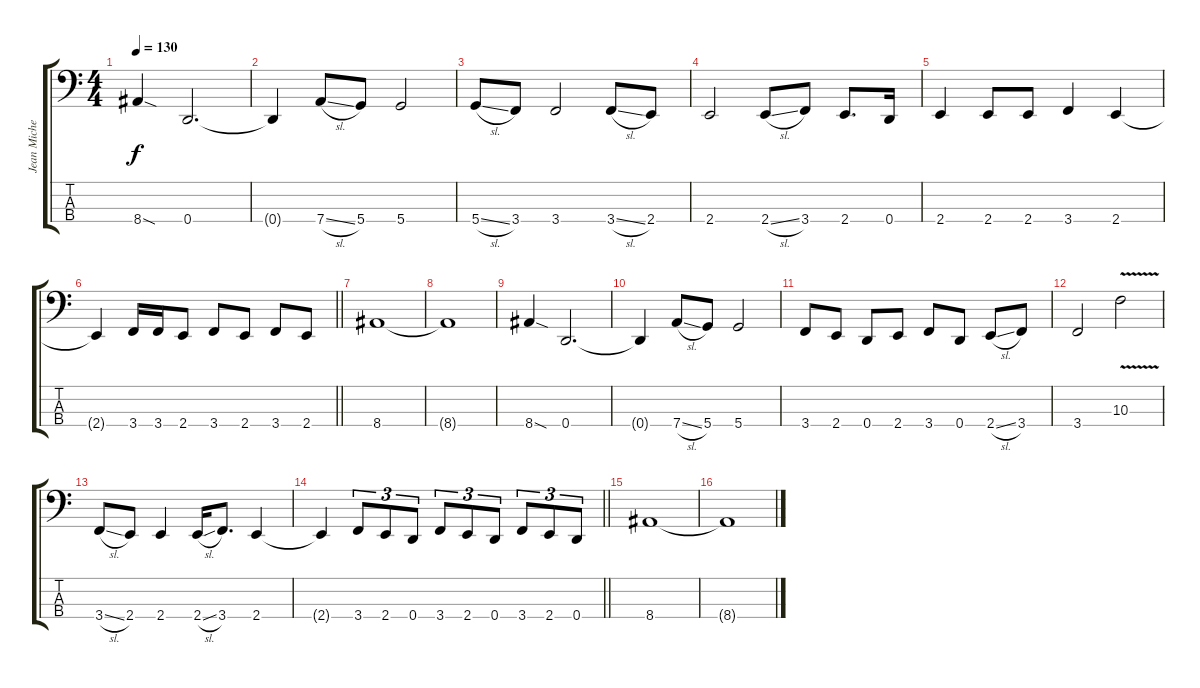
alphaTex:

\track ("Jean Michel Labadie" "Jean Miche") {instrument electricbasspick}
\staff {score tabs}
\tuning (F2 C2 G1 D1) {hide}
\ts (4 4)
\tempo 130
\clef f4
\ks c
8.4{sod}.4{dy f} 0.4.2{d} |
0.4{t}.4 7.4{sl}.8 5.4.8 5.4.2 |
5.4{sl}.8 3.4.8 3.4.2 3.4{sl}.8 2.4.8 |
2.4.2 2.4{sl}.8 3.4.8 2.4.8{d} 0.4.16 |
2.4.4 2.4.8 2.4.8 3.4.4 2.4.4 |
\barLineRight lightlight
2.4{t}.4 3.4.16 3.4.16 2.4.8 3.4.8 2.4.8 3.4.8 2.4.8 |
\section ("" "")
8.4.1 |
8.4{t}.1 |
8.4{sod}.4 0.4.2{d} |
0.4{t}.4 7.4{sl}.8 5.4.8 5.4.2 |
3.4.8 2.4.8 0.4.8 2.4.8 3.4.8 0.4.8 2.4{sl}.8 3.4.8 |
3.4.2 10.3{v}.2 |
3.4{sl}.8 2.4.8 2.4.4 2.4{sl}.16 3.4.8{d} 2.4.4 |
\barLineRight lightlight
2.4{t}.4 3.4.8{tu (3 2)} 2.4.8{tu (3 2)} 0.4.8{tu (3 2)} 3.4.8{tu (3 2)} 2.4.8{tu (3 2)} 0.4.8{tu (3 2)} 3.4.8{tu (3 2)} 2.4.8{tu (3 2)} 0.4.8{tu (3 2)} |
\section ("" "")
8.4.1 |
8.4{t}.1
